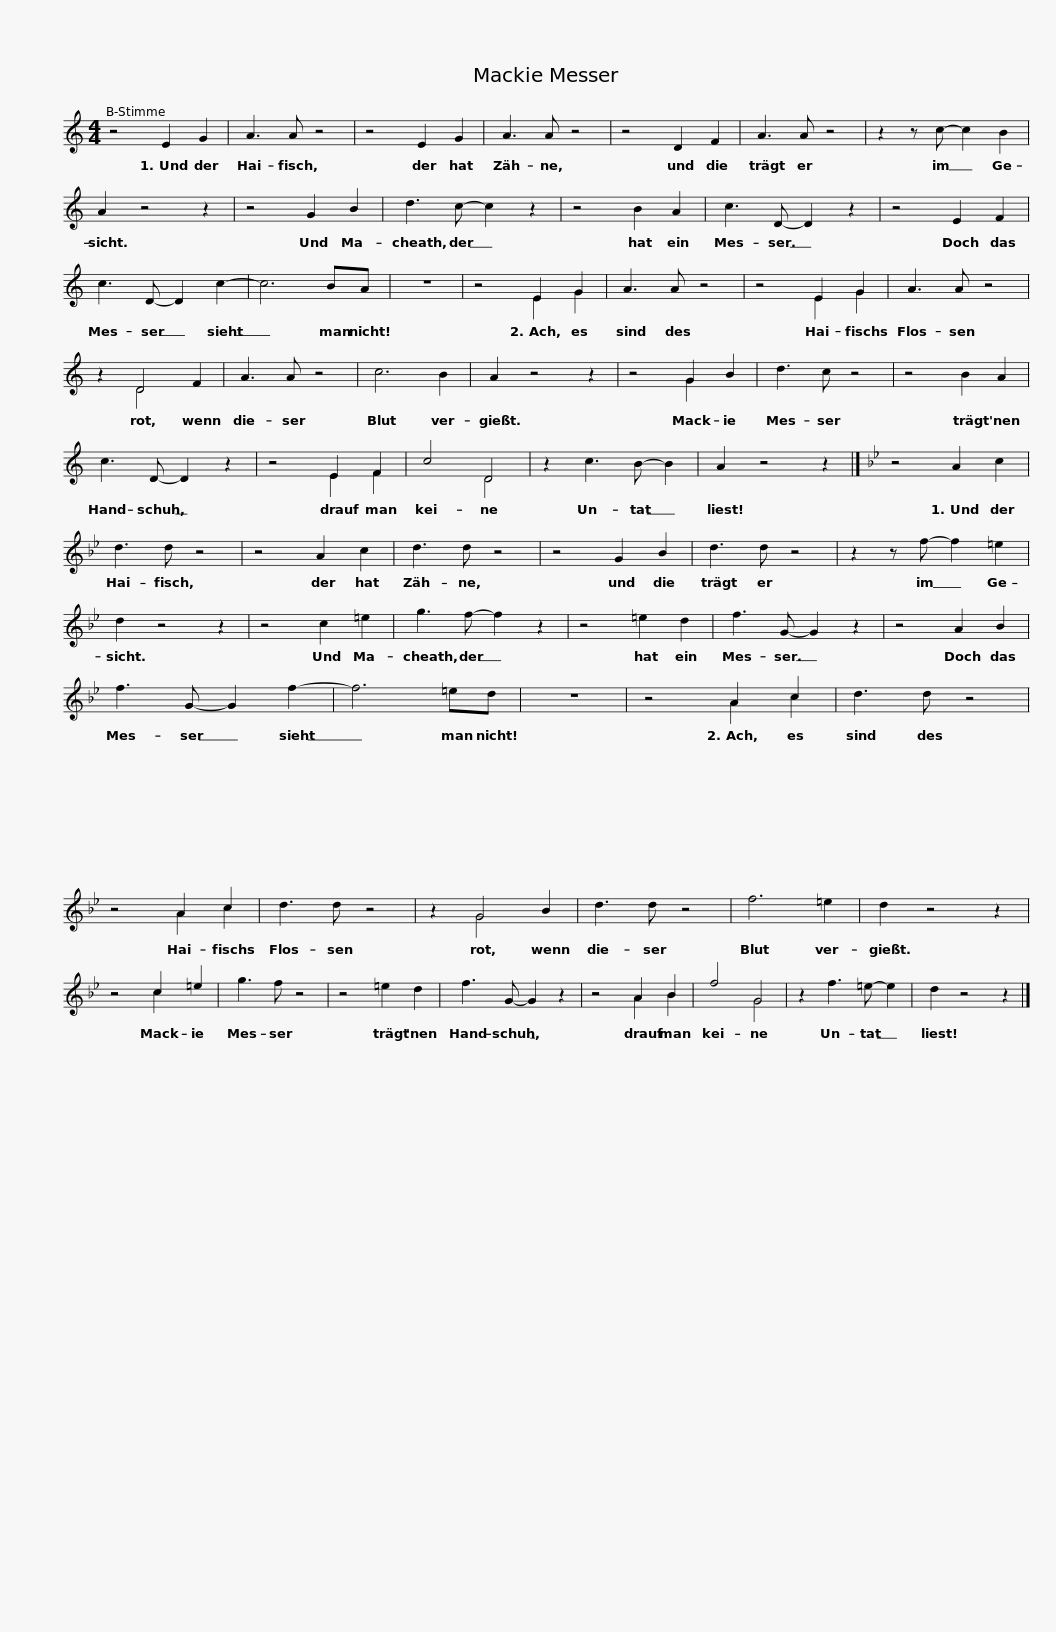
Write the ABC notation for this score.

X:1
%%score ( 1 2 )
L:1/8
M:4/4
I:linebreak $
K:C
V:1 treble
V:2 treble
V:1
 z4 E2 G2 | A3 A z4 | z4 E2 G2 | A3 A z4 | z4 D2 F2 | %5
 A3 A z4 | z2 z c- c2 B2 | A2 z4 z2 | z4 G2 B2 |$ d3 c- c2 z2 | %10
 z4 B2 A2 | c3 D- D2 z2 | z4 E2 F2 | c3 D- D2 c2- | c6 BA | %15
 z8 | z4 E2 G2 | A3 A z4 |$ z4 E2 G2 | A3 A z4 | %20
 z2 D4 F2 | A3 A z4 | c6 B2 | A2 z4 z2 | z4 G2 B2 | %25
 d3 c z4 | z4 B2 A2 |$ c3 D- D2 z2 | z4 E2 F2 | c4 D4 | %30
 z2 c3 B- B2 | A2 z4 z2 |][K:Bb] z4 A2 c2 | d3 d z4 | z4 A2 c2 | %35
 d3 d z4 |$ z4 G2 B2 | d3 d z4 | z2 z f- f2 =e2 | d2 z4 z2 | %40
 z4 c2 =e2 | g3 f- f2 z2 | z4 =e2 d2 | f3 G- G2 z2 | z4 A2 B2 |$ %45
 f3 G- G2 f2- | f6 =ed | z8 | z4 A2 c2 | d3 d z4 | %50
 z4 A2 c2 | d3 d z4 | z2 G4 B2 | d3 d z4 |$ f6 =e2 | %55
 d2 z4 z2 | z4 c2 =e2 | g3 f z4 | z4 =e2 d2 | f3 G- G2 z2 | %60
 z4 A2 B2 | f4 G4 | z2 f3 =e- e2 |$ d2 z4 z2 |] %64
V:2
 x8 | x8 | x8 | x8 | x8 | %5
 x8 | x8 | x8 | x8 |$ x8 | %10
 x8 | x8 | x8 | x8 | x8 | %15
 x8 | x4 E2 G2 | x8 |$ x4 E2 G2 | x8 | %20
 x2 D4 x2 | x8 | x8 | x8 | x4 G2 x2 | %25
 x8 | x8 |$ x8 | x4 E2 F2 | x4 D4 | %30
 x8 | x8 |][K:Bb] x8 | x8 | x8 | %35
 x8 |$ x8 | x8 | x8 | x8 | %40
 x8 | x8 | x8 | x8 | x8 |$ %45
 x8 | x8 | x8 | x4 A2 c2 | x8 | %50
 x4 A2 c2 | x8 | x2 G4 x2 | x8 |$ x8 | %55
 x8 | x4 c2 x2 | x8 | x8 | x8 | %60
 x4 A2 B2 | x4 G4 | x8 |$ x8 |] %64
